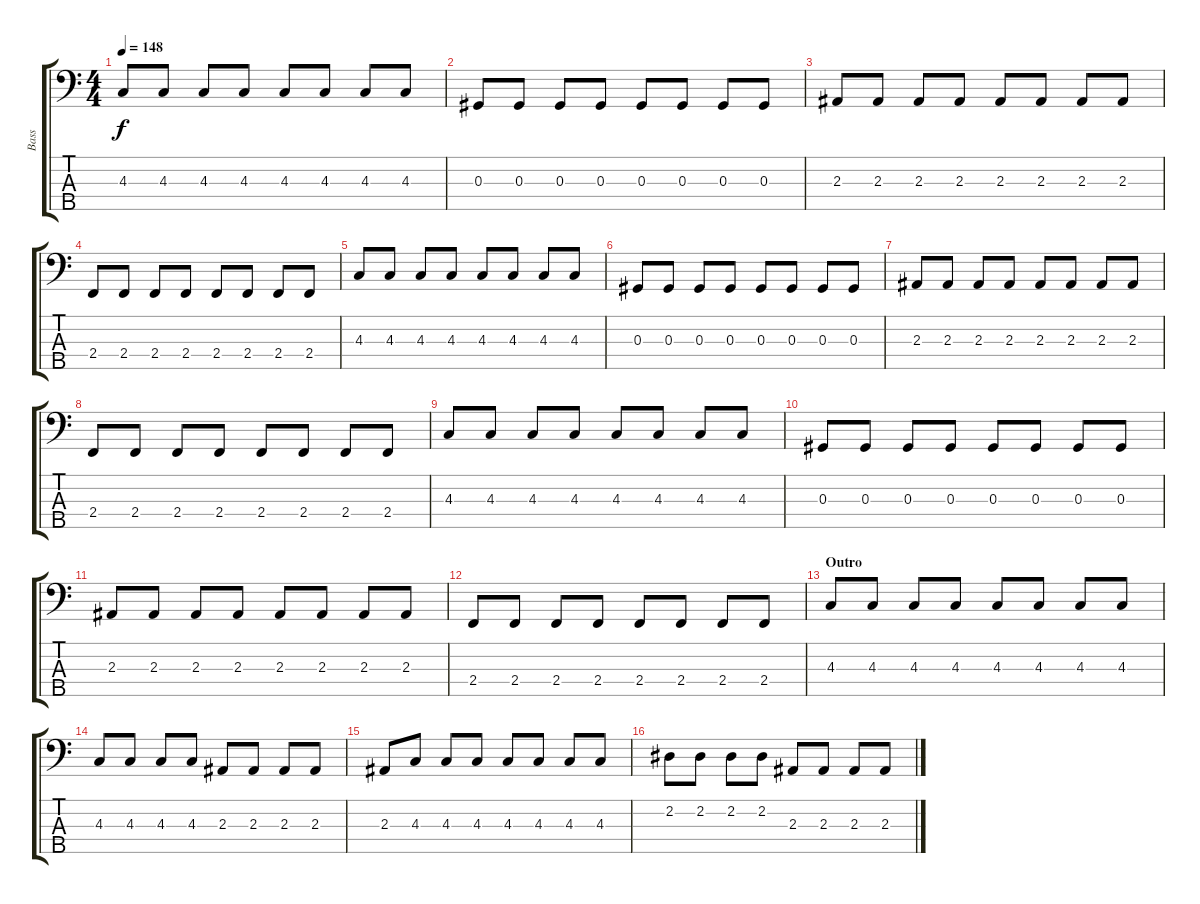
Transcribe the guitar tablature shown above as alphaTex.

\track ("Bass" "Bass") {instrument electricbasspick}
\staff {score tabs}
\tuning (Gb2 Db2 Ab1 Eb1 Bb0) {hide}
\ts (4 4)
\tempo 148
\clef f4
\ks c
4.3.8{dy f} 4.3.8 4.3.8 4.3.8 4.3.8 4.3.8 4.3.8 4.3.8 |
0.3.8 0.3.8 0.3.8 0.3.8 0.3.8 0.3.8 0.3.8 0.3.8 |
2.3.8 2.3.8 2.3.8 2.3.8 2.3.8 2.3.8 2.3.8 2.3.8 |
2.4.8 2.4.8 2.4.8 2.4.8 2.4.8 2.4.8 2.4.8 2.4.8 |
4.3.8 4.3.8 4.3.8 4.3.8 4.3.8 4.3.8 4.3.8 4.3.8 |
0.3.8 0.3.8 0.3.8 0.3.8 0.3.8 0.3.8 0.3.8 0.3.8 |
2.3.8 2.3.8 2.3.8 2.3.8 2.3.8 2.3.8 2.3.8 2.3.8 |
2.4.8 2.4.8 2.4.8 2.4.8 2.4.8 2.4.8 2.4.8 2.4.8 |
4.3.8 4.3.8 4.3.8 4.3.8 4.3.8 4.3.8 4.3.8 4.3.8 |
0.3.8 0.3.8 0.3.8 0.3.8 0.3.8 0.3.8 0.3.8 0.3.8 |
2.3.8 2.3.8 2.3.8 2.3.8 2.3.8 2.3.8 2.3.8 2.3.8 |
2.4.8 2.4.8 2.4.8 2.4.8 2.4.8 2.4.8 2.4.8 2.4.8 |
\section ("" "Outro")
4.3.8 4.3.8 4.3.8 4.3.8 4.3.8 4.3.8 4.3.8 4.3.8 |
4.3.8 4.3.8 4.3.8 4.3.8 2.3.8 2.3.8 2.3.8 2.3.8 |
2.3.8 4.3.8 4.3.8 4.3.8 4.3.8 4.3.8 4.3.8 4.3.8 |
2.2.8 2.2.8 2.2.8 2.2.8 2.3.8 2.3.8 2.3.8 2.3.8
